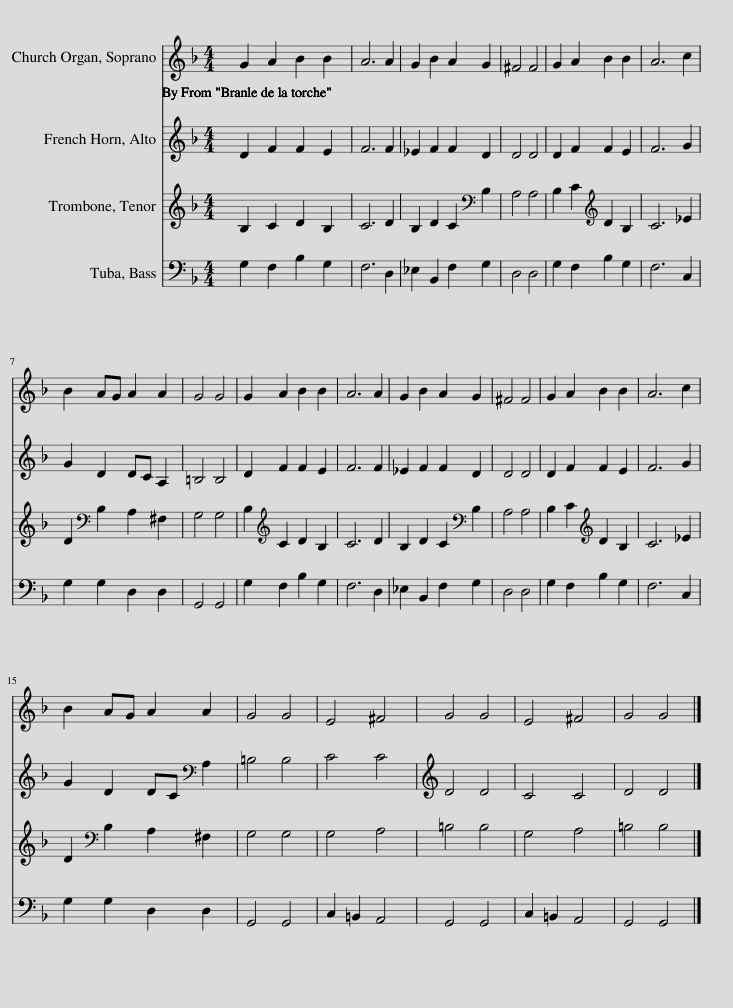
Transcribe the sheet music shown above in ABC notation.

X:1
%%score 1 2 3 4
L:1/8
M:4/4
I:linebreak $
K:F
V:1 treble
V:2 treble
V:3 treble
V:4 bass
V:1
 G2 A2 B2 B2 | A6 A2 | G2 B2 A2 G2 | ^F4 F4 | G2 A2 B2 B2 | %5
 A6 c2 |$ B2 AG A2 A2 | G4 G4 | G2 A2 B2 B2 | A6 A2 | %10
 G2 B2 A2 G2 | ^F4 F4 | G2 A2 B2 B2 | A6 c2 |$ B2 AG A2 A2 | %15
 G4 G4 | E4 ^F4 | G4 G4 | E4 ^F4 | G4 G4 |] %20
V:2
 D2 F2 F2 E2 | F6 F2 | _E2 F2 F2 D2 | D4 D4 | D2 F2 F2 E2 | %5
 F6 G2 |$ G2 D2 DC A,2 | =B,4 B,4 | D2 F2 F2 E2 | F6 F2 | %10
 _E2 F2 F2 D2 | D4 D4 | D2 F2 F2 E2 | F6 G2 |$ G2 D2 DC[K:bass] A,2 | %15
 =B,4 B,4 | C4 C4 | D4 D4 | C4 C4 | D4 D4 |] %20
V:3
 B,2 C2 D2 B,2 | C6 D2 | B,2 D2 C2[K:bass] B,2 | A,4 A,4 | B,2 C2[K:treble] D2 B,2 | %5
 C6 _E2 |$ D2[K:bass] B,2 A,2 ^F,2 | G,4 G,4 | B,2[K:treble] C2 D2 B,2 | C6 D2 | %10
 B,2 D2 C2[K:bass] B,2 | A,4 A,4 | B,2 C2[K:treble] D2 B,2 | C6 _E2 |$ D2[K:bass] B,2 A,2 ^F,2 | %15
 G,4 G,4 | G,4 A,4 | =B,4 B,4 | G,4 A,4 | =B,4 B,4 |] %20
V:4
 G,2 F,2 B,2 G,2 | F,6 D,2 | _E,2 B,,2 F,2 G,2 | D,4 D,4 | G,2 F,2 B,2 G,2 | %5
 F,6 C,2 |$ G,2 G,2 D,2 D,2 | G,,4 G,,4 | G,2 F,2 B,2 G,2 | F,6 D,2 | %10
 _E,2 B,,2 F,2 G,2 | D,4 D,4 | G,2 F,2 B,2 G,2 | F,6 C,2 |$ G,2 G,2 D,2 D,2 | %15
 G,,4 G,,4 | C,2 =B,,2 A,,4 | G,,4 G,,4 | C,2 =B,,2 A,,4 | G,,4 G,,4 |] %20
